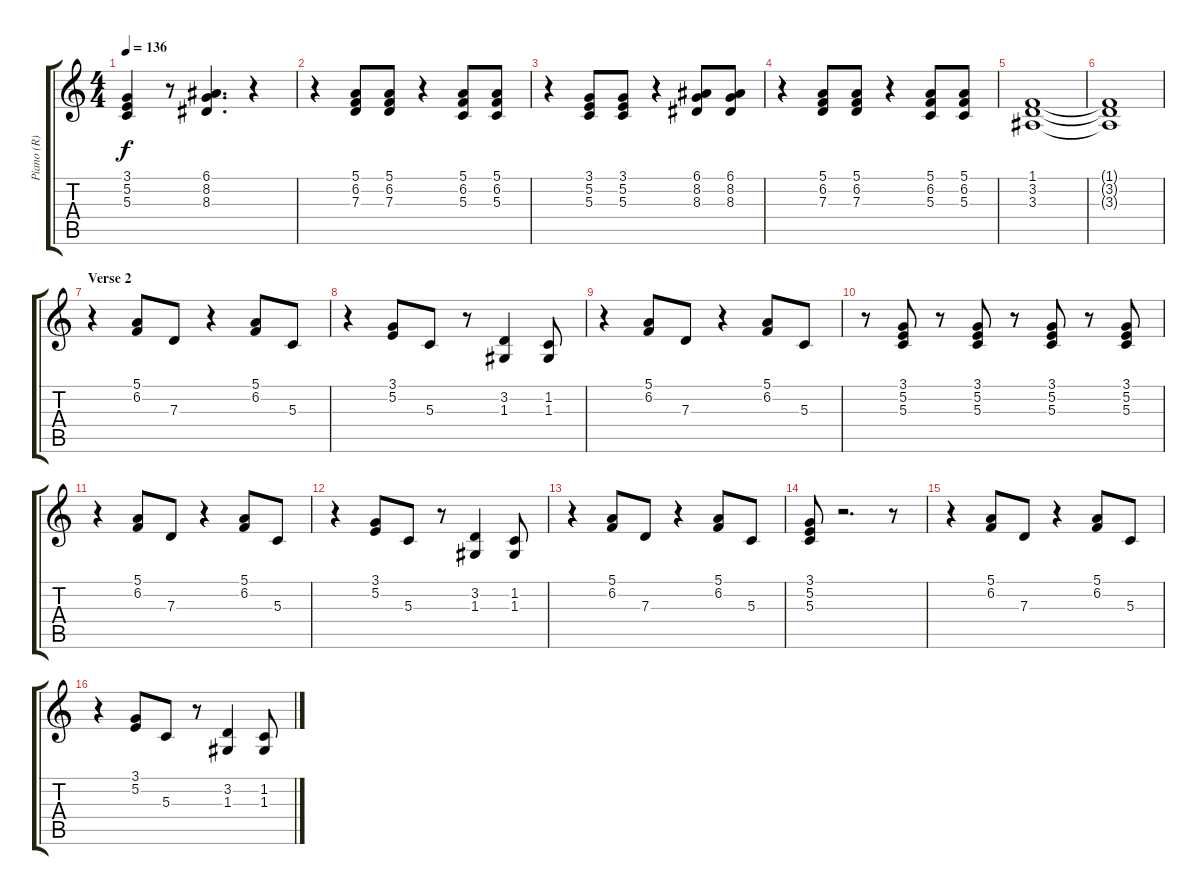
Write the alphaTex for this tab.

\track ("Piano (R)" "Piano (R)") {instrument brightacousticpiano}
\staff {score tabs}
\tuning (E4 B3 G3 D3 A2 E2) {hide}
\ts (4 4)
\tempo 136
\clef g2
\ks c
(3.1 5.2 5.3).4{dy f} r.8 (6.1 8.2 8.3).4{d} r.4 |
r.4 (5.1 6.2 7.3).8 (5.1 6.2 7.3).8 r.4 (5.1 6.2 5.3).8 (5.1 6.2 5.3).8 |
r.4 (3.1 5.2 5.3).8 (3.1 5.2 5.3).8 r.4 (6.1 8.2 8.3).8 (6.1 8.2 8.3).8 |
r.4 (5.1 6.2 7.3).8 (5.1 6.2 7.3).8 r.4 (5.1 6.2 5.3).8 (5.1 6.2 5.3).8 |
(1.1 3.2 3.3).1 |
(1.1{t} 3.2{t} 3.3{t}).1 |
\section ("" "Verse 2")
r.4 (5.1 6.2).8 7.3.8 r.4 (5.1 6.2).8 5.3.8 |
r.4 (3.1 5.2).8 5.3.8 r.8 (3.2 1.3).4 (1.2 1.3).8 |
r.4 (5.1 6.2).8 7.3.8 r.4 (5.1 6.2).8 5.3.8 |
r.8 (3.1 5.2 5.3).8 r.8 (3.1 5.2 5.3).8 r.8 (3.1 5.2 5.3).8 r.8 (3.1 5.2 5.3).8 |
r.4 (5.1 6.2).8 7.3.8 r.4 (5.1 6.2).8 5.3.8 |
r.4 (3.1 5.2).8 5.3.8 r.8 (3.2 1.3).4 (1.2 1.3).8 |
r.4 (5.1 6.2).8 7.3.8 r.4 (5.1 6.2).8 5.3.8 |
(3.1 5.2 5.3).8 r.2{d} r.8 |
r.4 (5.1 6.2).8 7.3.8 r.4 (5.1 6.2).8 5.3.8 |
r.4 (3.1 5.2).8 5.3.8 r.8 (3.2 1.3).4 (1.2 1.3).8
